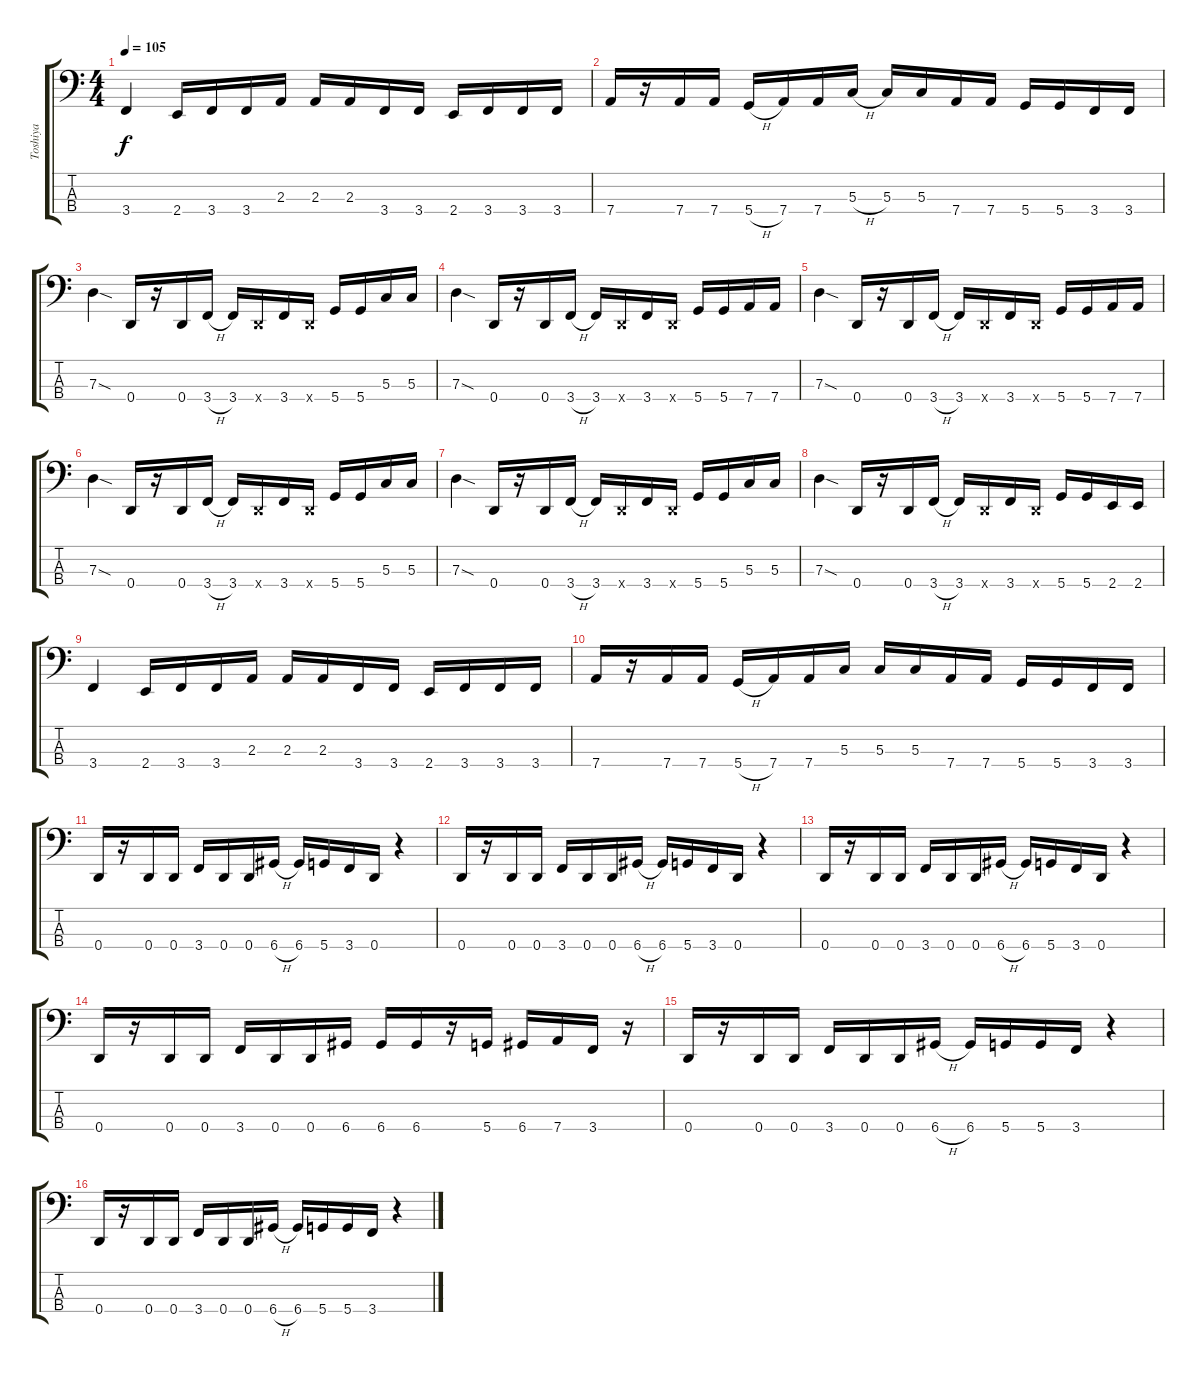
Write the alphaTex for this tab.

\track ("Toshiya" "Toshiya") {instrument electricbasspick}
\staff {score tabs}
\tuning (F2 C2 G1 D1) {hide}
\ts (4 4)
\tempo 105
\clef f4
\ks c
3.4.4{dy f} 2.4.16 3.4.16 3.4.16 2.3.16 2.3.16 2.3.16 3.4.16 3.4.16 2.4.16 3.4.16 3.4.16 3.4.16 |
7.4.16 r.16 7.4.16 7.4.16 5.4{h}.16 7.4.16 7.4.16 5.3{h}.16 5.3.16 5.3.16 7.4.16 7.4.16 5.4.16 5.4.16 3.4.16 3.4.16 |
7.3{sod}.4 0.4.16 r.16 0.4.16 3.4{h}.16 3.4.16 0.4{x}.16 3.4.16 0.4{x}.16 5.4.16 5.4.16 5.3.16 5.3.16 |
7.3{sod}.4 0.4.16 r.16 0.4.16 3.4{h}.16 3.4.16 0.4{x}.16 3.4.16 0.4{x}.16 5.4.16 5.4.16 7.4.16 7.4.16 |
7.3{sod}.4 0.4.16 r.16 0.4.16 3.4{h}.16 3.4.16 0.4{x}.16 3.4.16 0.4{x}.16 5.4.16 5.4.16 7.4.16 7.4.16 |
7.3{sod}.4 0.4.16 r.16 0.4.16 3.4{h}.16 3.4.16 0.4{x}.16 3.4.16 0.4{x}.16 5.4.16 5.4.16 5.3.16 5.3.16 |
7.3{sod}.4 0.4.16 r.16 0.4.16 3.4{h}.16 3.4.16 0.4{x}.16 3.4.16 0.4{x}.16 5.4.16 5.4.16 5.3.16 5.3.16 |
7.3{sod}.4 0.4.16 r.16 0.4.16 3.4{h}.16 3.4.16 0.4{x}.16 3.4.16 0.4{x}.16 5.4.16 5.4.16 2.4.16 2.4.16 |
3.4.4 2.4.16 3.4.16 3.4.16 2.3.16 2.3.16 2.3.16 3.4.16 3.4.16 2.4.16 3.4.16 3.4.16 3.4.16 |
7.4.16 r.16 7.4.16 7.4.16 5.4{h}.16 7.4.16 7.4.16 5.3.16 5.3.16 5.3.16 7.4.16 7.4.16 5.4.16 5.4.16 3.4.16 3.4.16 |
0.4.16 r.16 0.4.16 0.4.16 3.4.16 0.4.16 0.4.16 6.4{h}.16 6.4.16 5.4.16 3.4.16 0.4.16 r.4 |
0.4.16 r.16 0.4.16 0.4.16 3.4.16 0.4.16 0.4.16 6.4{h}.16 6.4.16 5.4.16 3.4.16 0.4.16 r.4 |
0.4.16 r.16 0.4.16 0.4.16 3.4.16 0.4.16 0.4.16 6.4{h}.16 6.4.16 5.4.16 3.4.16 0.4.16 r.4 |
0.4.16 r.16 0.4.16 0.4.16 3.4.16 0.4.16 0.4.16 6.4.16 6.4.16 6.4.16 r.16 5.4.16 6.4.16 7.4.16 3.4.16 r.16 |
0.4.16 r.16 0.4.16 0.4.16 3.4.16 0.4.16 0.4.16 6.4{h}.16 6.4.16 5.4.16 5.4.16 3.4.16 r.4 |
0.4.16 r.16 0.4.16 0.4.16 3.4.16 0.4.16 0.4.16 6.4{h}.16 6.4.16 5.4.16 5.4.16 3.4.16 r.4
